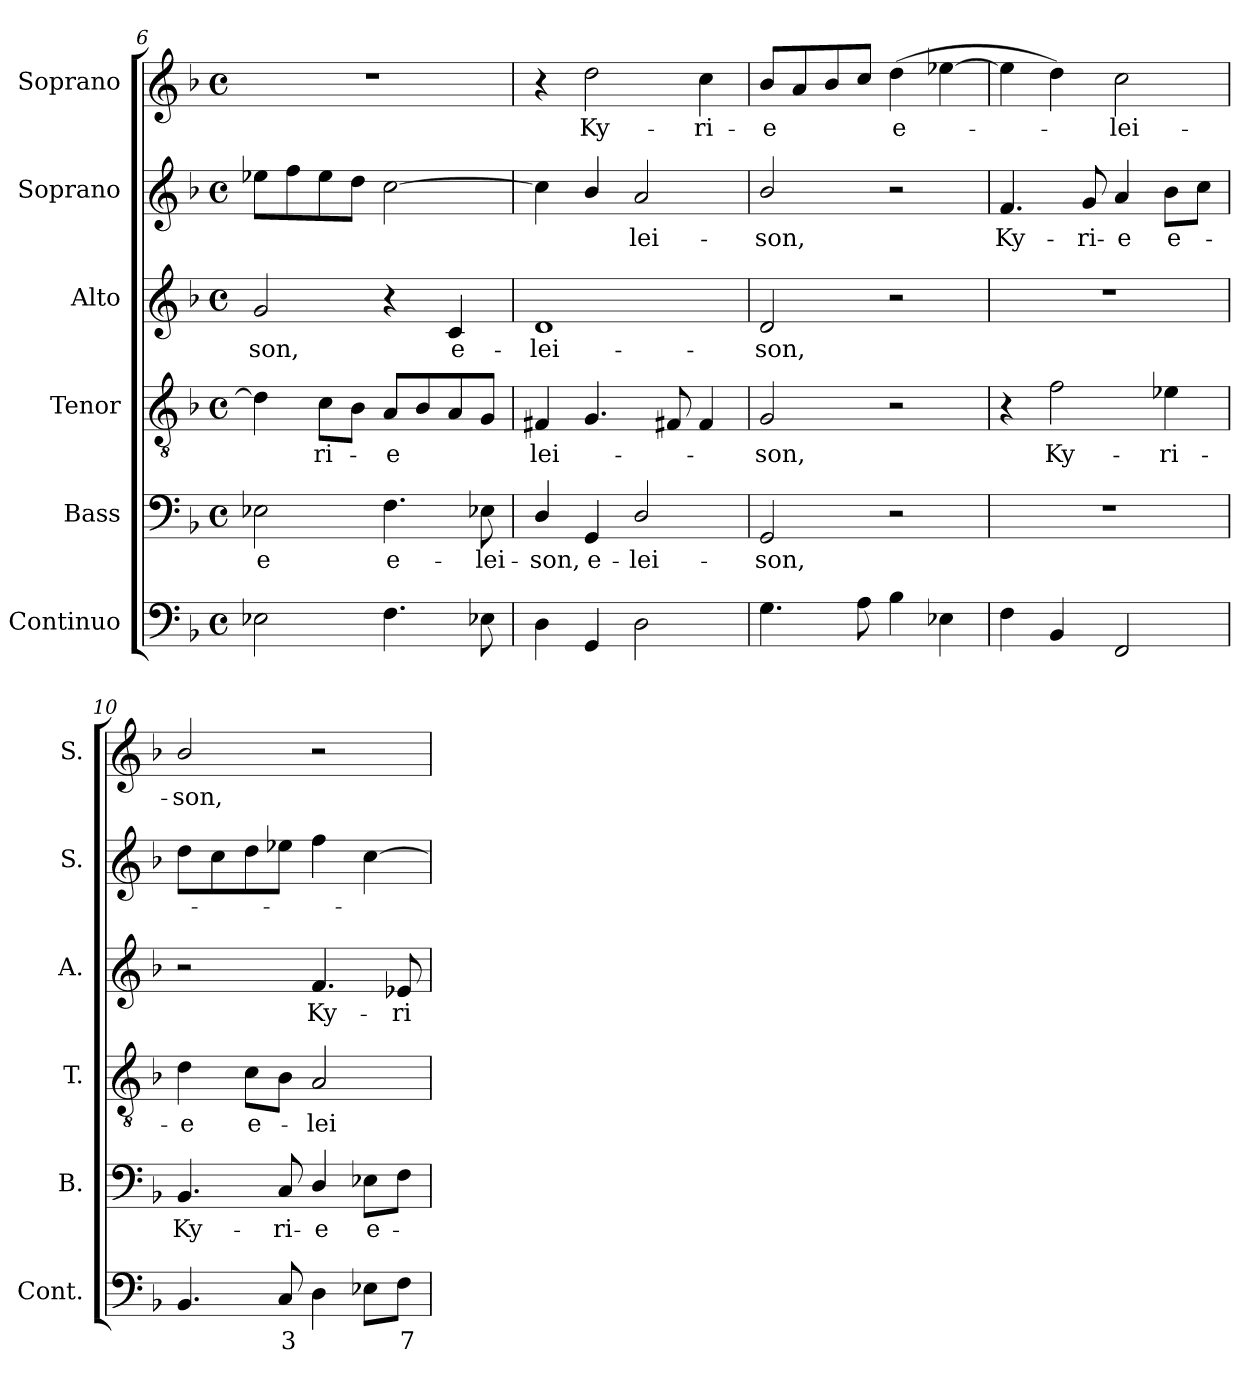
**kern	**text	**kern	**text	**kern	**text	**kern	**text	**kern	**text	**kern	**text
*part6	*part6	*part5	*part5	*part4	*part4	*part3	*part3	*part2	*part2	*part1	*part1
*staff6	*staff6	*staff5	*staff5	*staff4	*staff4	*staff3	*staff3	*staff2	*staff2	*staff1	*staff1
*I"Continuo	*	*I"Bass	*	*I"Tenor	*	*I"Alto	*	*I"Soprano	*	*I"Soprano	*
*I'Cont.	*	*I'B.	*	*I'T.	*	*I'A.	*	*I'S.	*	*I'S.	*
*clefF4	*	*clefF4	*	*clefGv2	*	*clefG2	*	*clefG2	*	*clefG2	*
*	*	*	*	*ITrd7c12	*	*	*	*	*	*	*
*k[b-]	*	*k[b-]	*	*k[b-]	*	*k[b-]	*	*k[b-]	*	*k[b-]	*
*F:	*	*F:	*	*F:	*	*F:	*	*F:	*	*F:	*
*M4/4	*	*M4/4	*	*M4/4	*	*M4/4	*	*M4/4	*	*M4/4	*
*met(c)	*	*met(c)	*	*met(c)	*	*met(c)	*	*met(c)	*	*met(c)	*
=6	=6	=6	=6	=6	=6	=6	=6	=6	=6	=6	=6
!	!	!	!LO:LY:b:color=#000000	!	!	!	!	!	!	!	!
!	!	!	!	!	!	!	!LO:LY:b:color=#000000	!	!	!	!
2E-Xi\	.	2E-Xi\	-e	4Di\]	.	2gi/	-son,	8ee-Xi\L	.	1r	.
.	.	.	.	.	.	.	.	8ffi\	.	.	.
!	!	!	!	!	!LO:LY:b:color=#000000	!	!	!	!	!	!
.	.	.	.	8Ci\L	-ri-	.	.	8ee-i\	.	.	.
.	.	.	.	8BB-i\J	.	.	.	8ddi\J	.	.	.
!	!	!	!LO:LY:b:color=#000000	!	!	!	!	!	!	!	!
!	!	!	!	!	!LO:LY:b:color=#000000	!	!	!	!	!	!
4.Fi\	.	4.Fi\	e-	8AAi/L	-e	4r	.	[2cci\	.	.	.
.	.	.	.	8BB-i/	.	.	.	.	.	.	.
!	!	!	!	!	!	!	!LO:LY:b:color=#000000	!	!	!	!
.	.	.	.	8AAi/	.	4ci/	e-	.	.	.	.
!	!	!	!LO:LY:b:color=#000000	!	!	!	!	!	!	!	!
8E-Xi\	.	8E-Xi\	-lei-	8GGi/J	.	.	.	.	.	.	.
!!LO:LB:g=z
=7	=7	=7	=7	=7	=7	=7	=7	=7	=7	=7	=7
!	!	!	!LO:LY:b:color=#000000	!	!	!	!	!	!	!	!
!	!	!	!	!	!LO:LY:b:color=#000000	!	!	!	!	!	!
!	!	!	!	!	!	!	!LO:LY:b:color=#000000	!	!	!	!
4Di\	.	4Di/	-son,	4FF#Xi/	lei-	1di	-lei-	4cci\]	.	4r	.
!	!	!	!LO:LY:b:color=#000000	!	!	!	!	!	!	!	!
!	!	!	!	!	!	!	!	!	!	!	!LO:LY:b:color=#000000
4GGi/	.	4GGi/	e-	4.GGi/	.	.	.	4b-i/	.	2ddi\	Ky-
!	!	!	!LO:LY:b:color=#000000	!	!	!	!	!	!	!	!
!	!	!	!	!	!	!	!	!	!LO:LY:b:color=#000000	!	!
2Di\	.	2Di/	-lei-	.	.	.	.	2ai/	-lei-	.	.
.	.	.	.	8FF#Xi/	.	.	.	.	.	.	.
!	!	!	!	!	!	!	!	!	!	!	!LO:LY:b:color=#000000
.	.	.	.	4FF#i/	.	.	.	.	.	4cci\	-ri-
=8	=8	=8	=8	=8	=8	=8	=8	=8	=8	=8	=8
!	!	!	!LO:LY:b:color=#000000	!	!	!	!	!	!	!	!
!	!	!	!	!	!LO:LY:b:color=#000000	!	!	!	!	!	!
!	!	!	!	!	!	!	!LO:LY:b:color=#000000	!	!	!	!
!	!	!	!	!	!	!	!	!	!LO:LY:b:color=#000000	!	!
!	!	!	!	!	!	!	!	!	!	!	!LO:LY:b:color=#000000
4.Gi\	.	2GGi/	-son,	2GGi/	-son,	2di/	-son,	2b-i/	-son,	8b-i/L	-e
.	.	.	.	.	.	.	.	.	.	8ai/	.
.	.	.	.	.	.	.	.	.	.	8b-i/	.
8Ai\	.	.	.	.	.	.	.	.	.	8cci/J	.
!	!	!	!	!	!	!	!	!	!	!	!LO:LY:b:color=#000000
4B-i\	.	2r	.	2r	.	2r	.	2r	.	(4ddi\	e-
4E-Xi\	.	.	.	.	.	.	.	.	.	[4ee-Xi\	.
=9	=9	=9	=9	=9	=9	=9	=9	=9	=9	=9	=9
!	!	!	!	!	!	!	!	!	!LO:LY:b:color=#000000	!	!
4Fi\	.	1r	.	4r	.	1r	.	4.fi/	Ky-	4ee-i\]	.
!	!	!	!	!	!LO:LY:b:color=#000000	!	!	!	!	!	!
4BB-i/	.	.	.	2Fi\	Ky-	.	.	.	.	4ddi\)	.
!	!	!	!	!	!	!	!	!	!LO:LY:b:color=#000000	!	!
.	.	.	.	.	.	.	.	8gi/	-ri-	.	.
!	!	!	!	!	!	!	!	!	!LO:LY:b:color=#000000	!	!
!	!	!	!	!	!	!	!	!	!	!	!LO:LY:b:color=#000000
2FFi/	.	.	.	.	.	.	.	4ai/	-e	2cci\	-lei-
!	!	!	!	!	!LO:LY:b:color=#000000	!	!	!	!	!	!
!	!	!	!	!	!	!	!	!	!LO:LY:b:color=#000000	!	!
.	.	.	.	4E-Xi\	-ri-	.	.	8b-i\L	e-	.	.
.	.	.	.	.	.	.	.	8cci\J	.	.	.
=10	=10	=10	=10	=10	=10	=10	=10	=10	=10	=10	=10
!	!	!	!LO:LY:b:color=#000000	!	!	!	!	!	!	!	!
!	!	!	!	!	!LO:LY:b:color=#000000	!	!	!	!	!	!
!	!	!	!	!	!	!	!	!	!	!	!LO:LY:b:color=#000000
4.BB-i/	.	4.BB-i/	Ky-	4Di\	-e	2r	.	8ddi\L	.	2b-i/	-son,
.	.	.	.	.	.	.	.	8cci\	.	.	.
!	!	!	!	!	!LO:LY:b:color=#000000	!	!	!	!	!	!
.	.	.	.	8Ci\L	e-	.	.	8ddi\	.	.	.
!	!LO:LY:b:color=#000000	!	!	!	!	!	!	!	!	!	!
!	!	!	!LO:LY:b:color=#000000	!	!	!	!	!	!	!	!
8Ci/	3	8Ci/	-ri-	8BB-i\J	.	.	.	8ee-Xi\J	.	.	.
!	!	!	!LO:LY:b:color=#000000	!	!	!	!	!	!	!	!
!	!	!	!	!	!LO:LY:b:color=#000000	!	!	!	!	!	!
!	!	!	!	!	!	!	!LO:LY:b:color=#000000	!	!	!	!
4Di\	.	4Di/	-e	2AAi/	-lei-	4.fi/	Ky-	4ffi\	.	2r	.
!	!	!	!LO:LY:b:color=#000000	!	!	!	!	!	!	!	!
8E-Xi\L	.	8E-Xi\L	e-	.	.	.	.	[4cci\	.	.	.
!	!LO:LY:b:color=#000000	!	!	!	!	!	!	!	!	!	!
!	!	!	!	!	!	!	!LO:LY:b:color=#000000	!	!	!	!
8Fi\J	7	8Fi\J	.	.	.	8e-Xi/	-ri-	.	.	.	.
=	=	=	=	=	=	=	=	=	=	=	=
*-	*-	*-	*-	*-	*-	*-	*-	*-	*-	*-	*-
